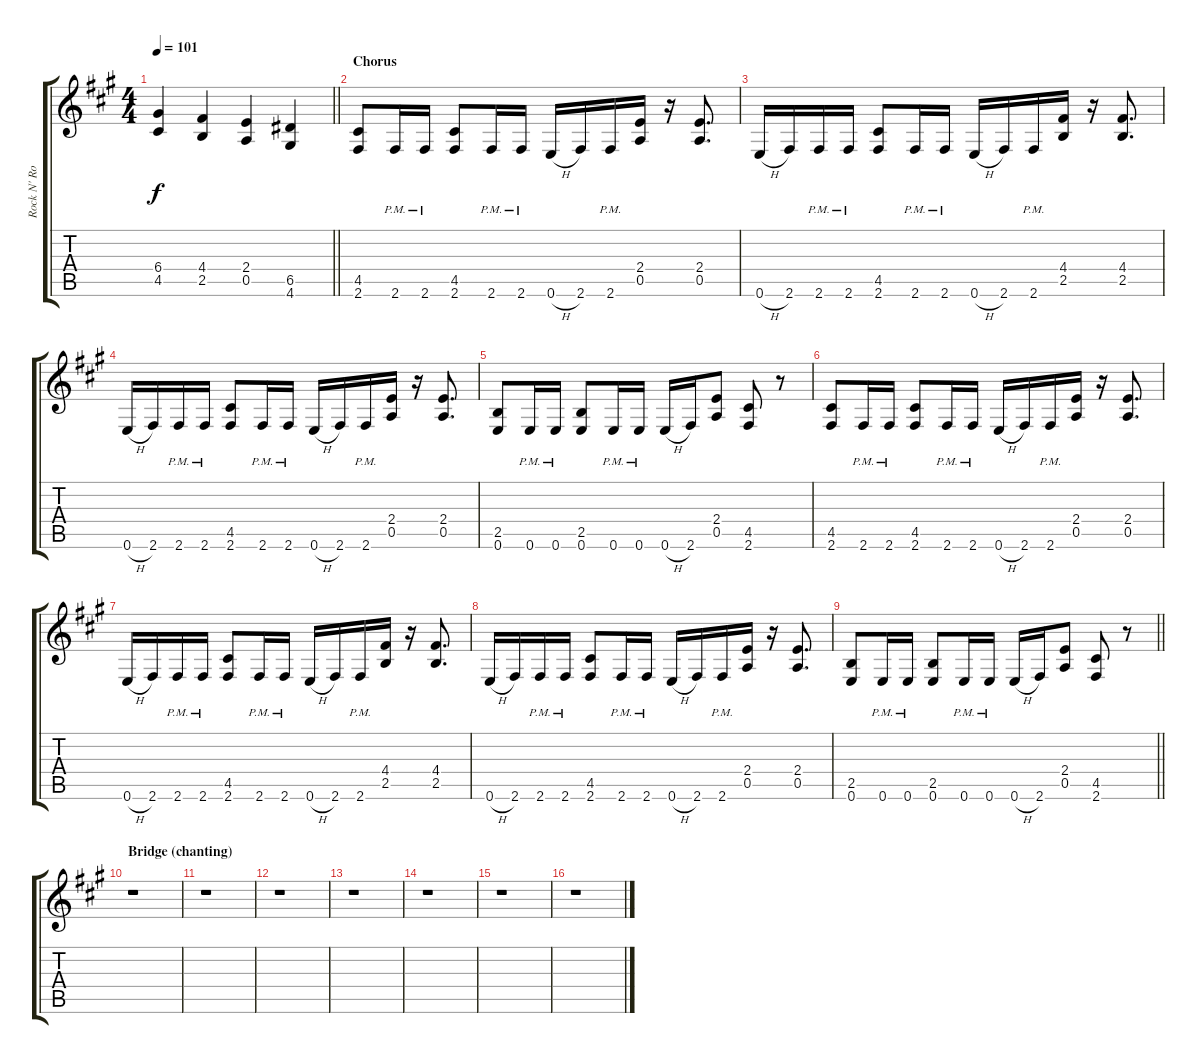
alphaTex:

\track ("Rock N' Rolf" "Rock N' Ro") {instrument distortionguitar}
\staff {score tabs}
\tuning (E4 B3 G3 D3 A2 E2) {hide}
\ts (4 4)
\tempo 101
\clef g2
\barLineRight lightlight
\ks f#minor
(6.4 4.5).4{dy f} (4.4 2.5).4 (2.4 0.5).4 (6.5 4.6).4 |
\section ("" "Chorus")
(4.5 2.6).8 2.6{pm}.16 2.6{pm}.16 (4.5 2.6).8 2.6{pm}.16 2.6{pm}.16 0.6{h}.16 2.6.16 2.6{pm}.16 (2.4 0.5).16 r.16 (2.4 0.5).8{d} |
0.6{h}.16 2.6.16 2.6{pm}.16 2.6{pm}.16 (4.5 2.6).8 2.6{pm}.16 2.6{pm}.16 0.6{h}.16 2.6.16 2.6{pm}.16 (4.4 2.5).16 r.16 (4.4 2.5).8{d} |
0.6{h}.16 2.6.16 2.6{pm}.16 2.6{pm}.16 (4.5 2.6).8 2.6{pm}.16 2.6{pm}.16 0.6{h}.16 2.6.16 2.6{pm}.16 (2.4 0.5).16 r.16 (2.4 0.5).8{d} |
(2.5 0.6).8 0.6{pm}.16 0.6{pm}.16 (2.5 0.6).8 0.6{pm}.16 0.6{pm}.16 0.6{h}.16 2.6.16 (2.4 0.5).8 (4.5 2.6).8 r.8 |
(4.5 2.6).8 2.6{pm}.16 2.6{pm}.16 (4.5 2.6).8 2.6{pm}.16 2.6{pm}.16 0.6{h}.16 2.6.16 2.6{pm}.16 (2.4 0.5).16 r.16 (2.4 0.5).8{d} |
0.6{h}.16 2.6.16 2.6{pm}.16 2.6{pm}.16 (4.5 2.6).8 2.6{pm}.16 2.6{pm}.16 0.6{h}.16 2.6.16 2.6{pm}.16 (4.4 2.5).16 r.16 (4.4 2.5).8{d} |
0.6{h}.16 2.6.16 2.6{pm}.16 2.6{pm}.16 (4.5 2.6).8 2.6{pm}.16 2.6{pm}.16 0.6{h}.16 2.6.16 2.6{pm}.16 (2.4 0.5).16 r.16 (2.4 0.5).8{d} |
\barLineRight lightlight
(2.5 0.6).8 0.6{pm}.16 0.6{pm}.16 (2.5 0.6).8 0.6{pm}.16 0.6{pm}.16 0.6{h}.16 2.6.16 (2.4 0.5).8 (4.5 2.6).8 r.8 |
\section ("" "Bridge (chanting)")
r.1 |
r.1 |
r.1 |
r.1 |
r.1 |
r.1 |
r.1
